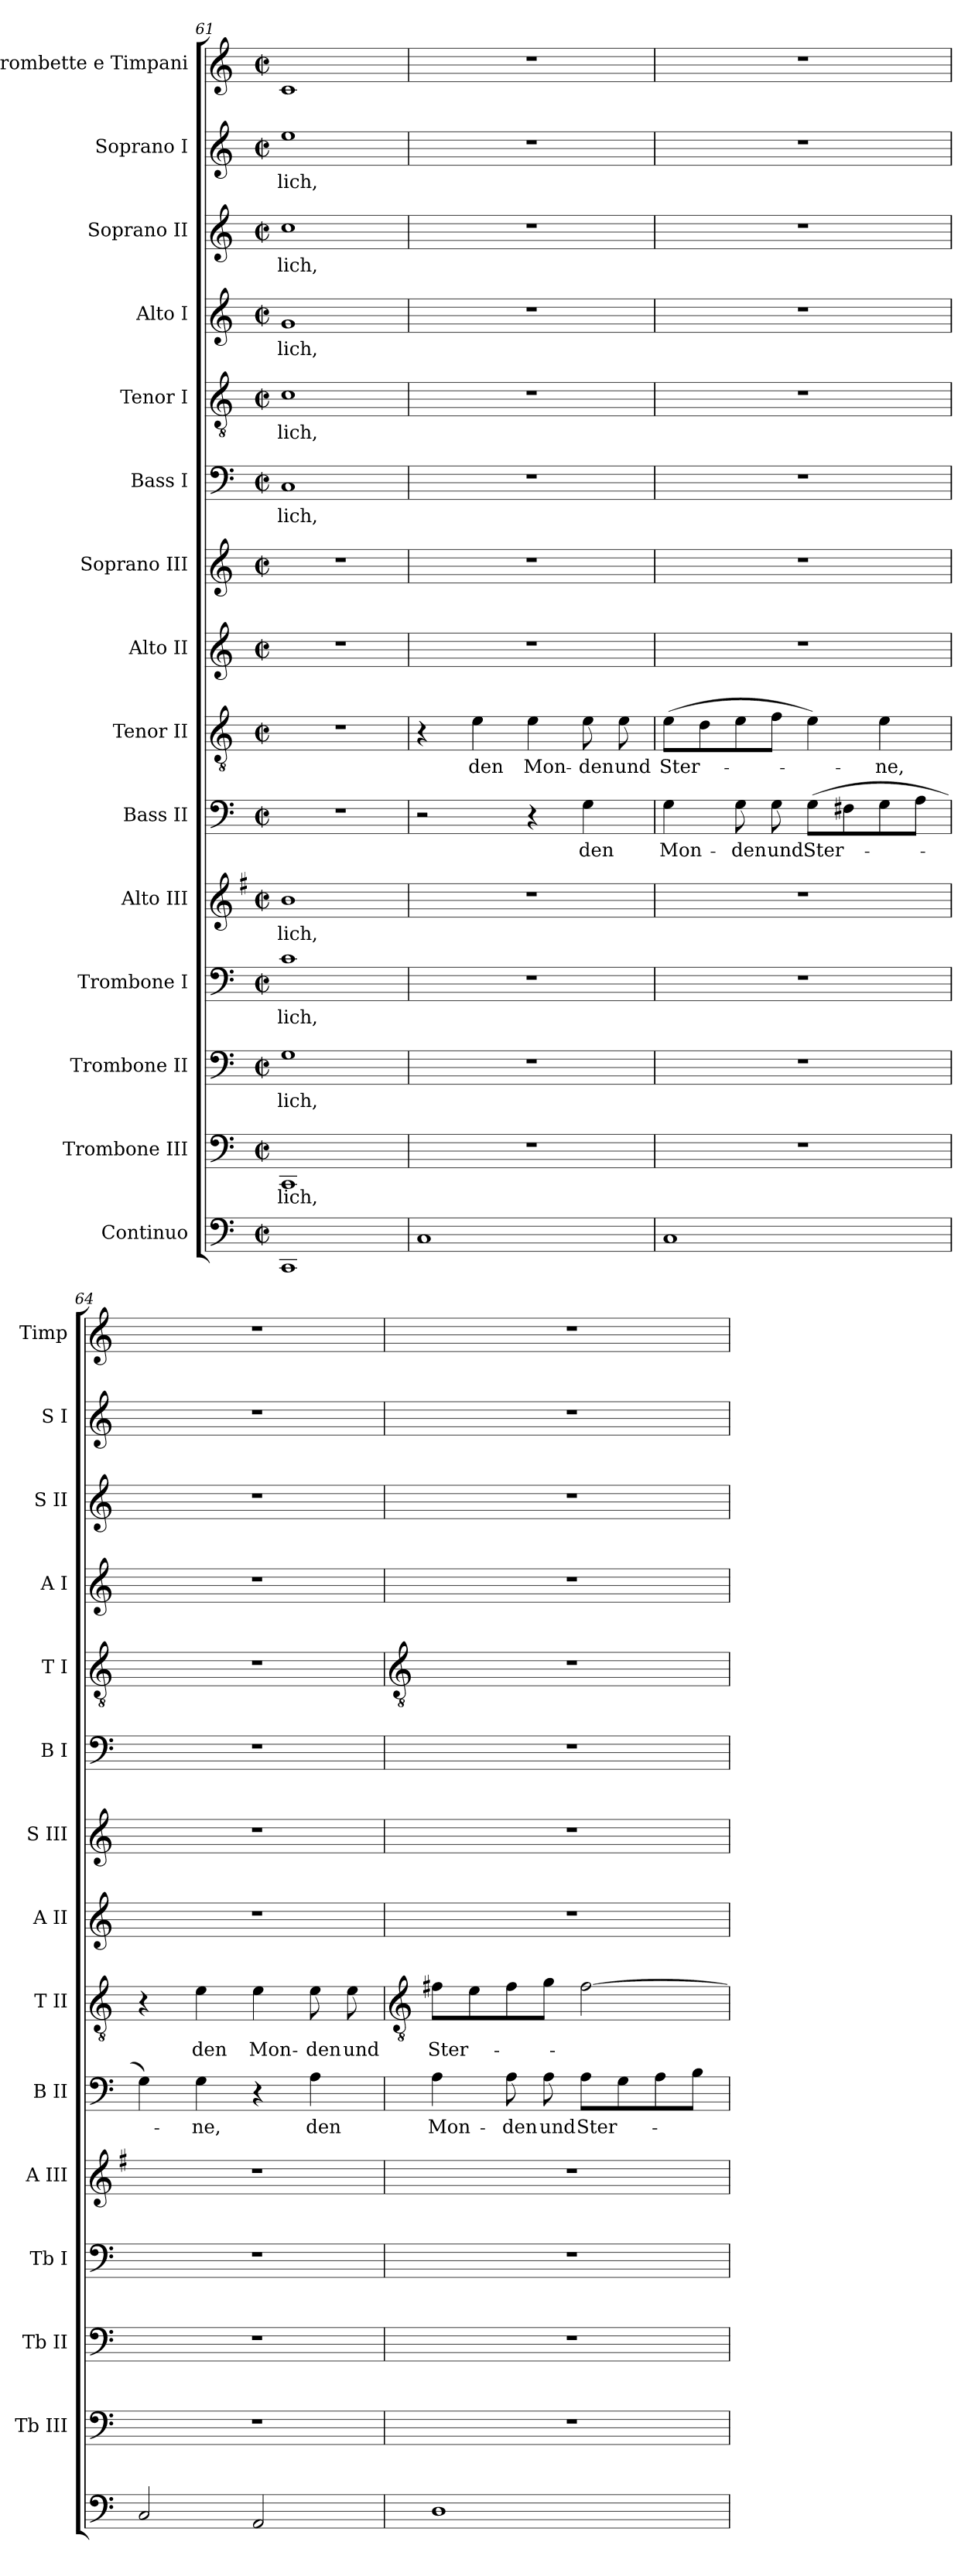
**kern	**kern	**text	**kern	**text	**kern	**text	**kern	**text	**kern	**text	**kern	**text	**kern	**kern	**kern	**text	**kern	**text	**kern	**text	**kern	**text	**kern	**text	**kern
*part15	*part14	*part14	*part13	*part13	*part12	*part12	*part11	*part11	*part10	*part10	*part9	*part9	*part8	*part7	*part6	*part6	*part5	*part5	*part4	*part4	*part3	*part3	*part2	*part2	*part1
*staff15	*staff14	*staff14	*staff13	*staff13	*staff12	*staff12	*staff11	*staff11	*staff10	*staff10	*staff9	*staff9	*staff8	*staff7	*staff6	*staff6	*staff5	*staff5	*staff4	*staff4	*staff3	*staff3	*staff2	*staff2	*staff1
*I"Continuo	*I"Trombone III	*	*I"Trombone II	*	*I"Trombone I	*	*I"Alto III	*	*I"Bass II	*	*I"Tenor II	*	*I"Alto II	*I"Soprano III	*I"Bass I	*	*I"Tenor I	*	*I"Alto I	*	*I"Soprano II	*	*I"Soprano I	*	*I"Trombette  e Timpani
*	*I'Tb III	*	*I'Tb II	*	*I'Tb I	*	*I'A III	*	*I'B II	*	*I'T II	*	*I'A II	*I'S III	*I'B I	*	*I'T I	*	*I'A I	*	*I'S II	*	*I'S I	*	*I'Timp
*clefF4	*clefF4	*	*clefF4	*	*clefF4	*	*clefG2	*	*clefF4	*	*clefGv2	*	*clefG2	*clefG2	*clefF4	*	*clefGv2	*	*clefG2	*	*clefG2	*	*clefG2	*	*clefG2
*	*	*	*	*	*	*	*ITrd4c7	*	*	*	*	*	*	*	*	*	*	*	*	*	*	*	*	*	*
*k[]	*k[]	*	*k[]	*	*k[]	*	*k[]	*	*k[]	*	*k[]	*	*k[]	*k[]	*k[]	*	*k[]	*	*k[]	*	*k[]	*	*k[]	*	*k[]
*C:	*C:	*	*C:	*	*C:	*	*C:	*	*C:	*	*C:	*	*C:	*C:	*C:	*	*C:	*	*C:	*	*C:	*	*C:	*	*C:
*M2/2	*M2/2	*	*M2/2	*	*M2/2	*	*M2/2	*	*M2/2	*	*M2/2	*	*M2/2	*M2/2	*M2/2	*	*M2/2	*	*M2/2	*	*M2/2	*	*M2/2	*	*M2/2
*met(c|)	*met(c|)	*	*met(c|)	*	*met(c|)	*	*met(c|)	*	*met(c|)	*	*met(c|)	*	*met(c|)	*met(c|)	*met(c|)	*	*met(c|)	*	*met(c|)	*	*met(c|)	*	*met(c|)	*	*met(c|)
=61	=61	=61	=61	=61	=61	=61	=61	=61	=61	=61	=61	=61	=61	=61	=61	=61	=61	=61	=61	=61	=61	=61	=61	=61	=61
!	!	!LO:LY:b	!	!LO:LY:b	!	!LO:LY:b	!	!LO:LY:b	!	!	!	!	!	!	!	!LO:LY:b	!	!LO:LY:b	!	!LO:LY:b	!	!LO:LY:b	!	!LO:LY:b	!
1CC	1CC	-lich,	1G	-lich,	1c	-lich,	1e	-lich,	1r	.	1r	.	1r	1r	1C	-lich,	1c	-lich,	1g	-lich,	1cc	-lich,	1ee	-lich,	1c
=62	=62	=62	=62	=62	=62	=62	=62	=62	=62	=62	=62	=62	=62	=62	=62	=62	=62	=62	=62	=62	=62	=62	=62	=62	=62
1C	1r	.	1r	.	1r	.	1r	.	2r	.	4r	.	1r	1r	1r	.	1r	.	1r	.	1r	.	1r	.	1r
!	!	!	!	!	!	!	!	!	!	!	!	!LO:LY:b	!	!	!	!	!	!	!	!	!	!	!	!	!
.	.	.	.	.	.	.	.	.	.	.	4e	den	.	.	.	.	.	.	.	.	.	.	.	.	.
!	!	!	!	!	!	!	!	!	!	!	!	!LO:LY:b	!	!	!	!	!	!	!	!	!	!	!	!	!
.	.	.	.	.	.	.	.	.	4r	.	4e	Mon-	.	.	.	.	.	.	.	.	.	.	.	.	.
!	!	!	!	!	!	!	!	!	!	!LO:LY:b	!	!LO:LY:b	!	!	!	!	!	!	!	!	!	!	!	!	!
.	.	.	.	.	.	.	.	.	4G	den	8e	-den	.	.	.	.	.	.	.	.	.	.	.	.	.
!	!	!	!	!	!	!	!	!	!	!	!	!LO:LY:b	!	!	!	!	!	!	!	!	!	!	!	!	!
.	.	.	.	.	.	.	.	.	.	.	8e	und	.	.	.	.	.	.	.	.	.	.	.	.	.
=63	=63	=63	=63	=63	=63	=63	=63	=63	=63	=63	=63	=63	=63	=63	=63	=63	=63	=63	=63	=63	=63	=63	=63	=63	=63
!	!	!	!	!	!	!	!	!	!	!LO:LY:b	!	!LO:LY:b	!	!	!	!	!	!	!	!	!	!	!	!	!
1C	1r	.	1r	.	1r	.	1r	.	4G	Mon-	(>8eL	Ster-	1r	1r	1r	.	1r	.	1r	.	1r	.	1r	.	1r
.	.	.	.	.	.	.	.	.	.	.	8d	.	.	.	.	.	.	.	.	.	.	.	.	.	.
!	!	!	!	!	!	!	!	!	!	!LO:LY:b	!	!	!	!	!	!	!	!	!	!	!	!	!	!	!
.	.	.	.	.	.	.	.	.	8G	-den	8e	.	.	.	.	.	.	.	.	.	.	.	.	.	.
!	!	!	!	!	!	!	!	!	!	!LO:LY:b	!	!	!	!	!	!	!	!	!	!	!	!	!	!	!
.	.	.	.	.	.	.	.	.	8G	und	8fJ	.	.	.	.	.	.	.	.	.	.	.	.	.	.
!	!	!	!	!	!	!	!	!	!	!LO:LY:b	!	!	!	!	!	!	!	!	!	!	!	!	!	!	!
.	.	.	.	.	.	.	.	.	(>8GL	Ster-	4e)	.	.	.	.	.	.	.	.	.	.	.	.	.	.
.	.	.	.	.	.	.	.	.	8F#X	.	.	.	.	.	.	.	.	.	.	.	.	.	.	.	.
!	!	!	!	!	!	!	!	!	!	!	!	!LO:LY:b	!	!	!	!	!	!	!	!	!	!	!	!	!
.	.	.	.	.	.	.	.	.	8G	.	4e	ne,	.	.	.	.	.	.	.	.	.	.	.	.	.
.	.	.	.	.	.	.	.	.	8AJ	.	.	.	.	.	.	.	.	.	.	.	.	.	.	.	.
=64	=64	=64	=64	=64	=64	=64	=64	=64	=64	=64	=64	=64	=64	=64	=64	=64	=64	=64	=64	=64	=64	=64	=64	=64	=64
2C	1r	.	1r	.	1r	.	1r	.	4G)	.	4r	.	1r	1r	1r	.	1r	.	1r	.	1r	.	1r	.	1r
!	!	!	!	!	!	!	!	!	!	!LO:LY:b	!	!LO:LY:b	!	!	!	!	!	!	!	!	!	!	!	!	!
.	.	.	.	.	.	.	.	.	4G	ne,	4e	den	.	.	.	.	.	.	.	.	.	.	.	.	.
!	!	!	!	!	!	!	!	!	!	!	!	!LO:LY:b	!	!	!	!	!	!	!	!	!	!	!	!	!
2AA	.	.	.	.	.	.	.	.	4r	.	4e	Mon-	.	.	.	.	.	.	.	.	.	.	.	.	.
!	!	!	!	!	!	!	!	!	!	!LO:LY:b	!	!LO:LY:b	!	!	!	!	!	!	!	!	!	!	!	!	!
.	.	.	.	.	.	.	.	.	4A	den	8e	-den	.	.	.	.	.	.	.	.	.	.	.	.	.
!	!	!	!	!	!	!	!	!	!	!	!	!LO:LY:b	!	!	!	!	!	!	!	!	!	!	!	!	!
.	.	.	.	.	.	.	.	.	.	.	8e	und	.	.	.	.	.	.	.	.	.	.	.	.	.
!!LO:LB:g=z
=65	=65	=65	=65	=65	=65	=65	=65	=65	=65	=65	=65	=65	=65	=65	=65	=65	=65	=65	=65	=65	=65	=65	=65	=65	=65
*	*	*	*	*	*	*	*	*	*	*	*clefGv2	*	*	*	*	*	*clefGv2	*	*	*	*	*	*	*	*
!	!	!	!	!	!	!	!	!	!	!LO:LY:b	!	!LO:LY:b	!	!	!	!	!	!	!	!	!	!	!	!	!
1D	1r	.	1r	.	1r	.	1r	.	4A	Mon-	8f#XL	Ster-	1r	1r	1r	.	1r	.	1r	.	1r	.	1r	.	1r
.	.	.	.	.	.	.	.	.	.	.	8e	.	.	.	.	.	.	.	.	.	.	.	.	.	.
!	!	!	!	!	!	!	!	!	!	!LO:LY:b	!	!	!	!	!	!	!	!	!	!	!	!	!	!	!
.	.	.	.	.	.	.	.	.	8A	-den	8f#	.	.	.	.	.	.	.	.	.	.	.	.	.	.
!	!	!	!	!	!	!	!	!	!	!LO:LY:b	!	!	!	!	!	!	!	!	!	!	!	!	!	!	!
.	.	.	.	.	.	.	.	.	8A	und	8gJ	.	.	.	.	.	.	.	.	.	.	.	.	.	.
!	!	!	!	!	!	!	!	!	!	!LO:LY:b	!	!	!	!	!	!	!	!	!	!	!	!	!	!	!
.	.	.	.	.	.	.	.	.	8AL	Ster-	[2f#	.	.	.	.	.	.	.	.	.	.	.	.	.	.
.	.	.	.	.	.	.	.	.	8G	.	.	.	.	.	.	.	.	.	.	.	.	.	.	.	.
.	.	.	.	.	.	.	.	.	8A	.	.	.	.	.	.	.	.	.	.	.	.	.	.	.	.
.	.	.	.	.	.	.	.	.	8BJ	.	.	.	.	.	.	.	.	.	.	.	.	.	.	.	.
=	=	=	=	=	=	=	=	=	=	=	=	=	=	=	=	=	=	=	=	=	=	=	=	=	=
*-	*-	*-	*-	*-	*-	*-	*-	*-	*-	*-	*-	*-	*-	*-	*-	*-	*-	*-	*-	*-	*-	*-	*-	*-	*-
